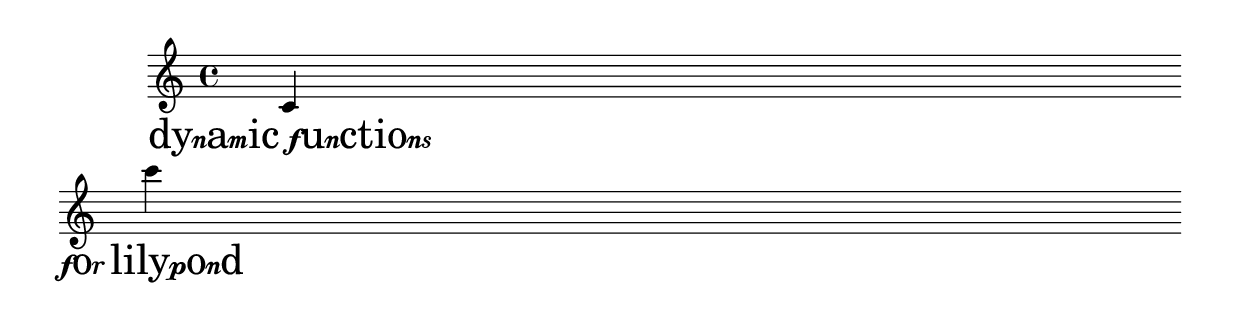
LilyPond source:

\version "2.22.2"


txt =
#(define-event-function (text) (markup?)
   (make-dynamic-script text))

\relative {
  c'4\txt "dynamic functions"
 \bar "" \break
  c''4\txt "for lilypond"
  \bar "" \break
}
